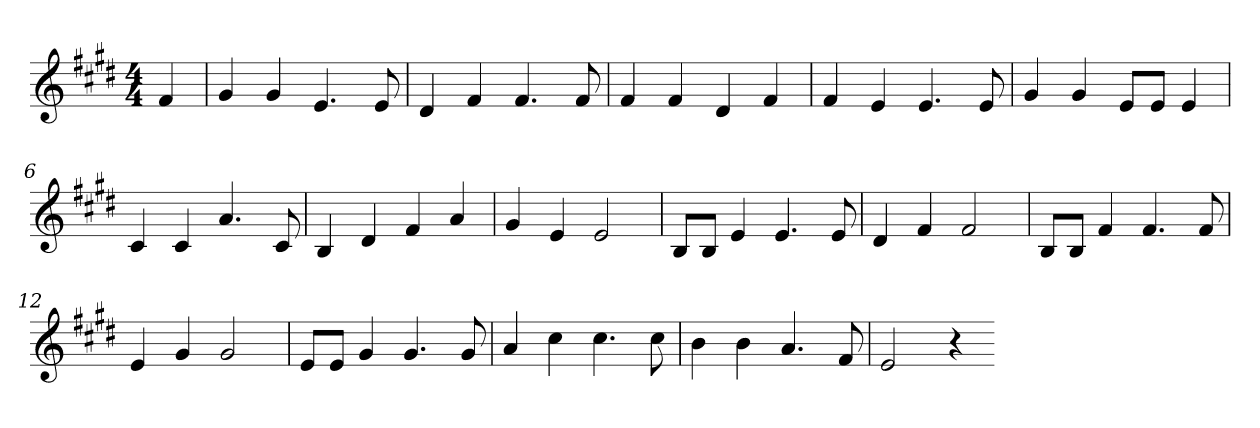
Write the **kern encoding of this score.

**kern
*part1
*staff1
*k[f#c#g#d#]
*E:
*M4/4
=
4f#
=1
4g#
4g#
4.e
8e
=2
4d#
4f#
4.f#
8f#
=3
4f#
4f#
4d#
4f#
=4
4f#
4e
4.e
8e
=5
4g#
4g#
8eL
8eJ
4e
=6
4c#
4c#
4.a
8c#
=7
4B
4d#
4f#
4a
=8
4g#
4e
2e
=9
8BL
8BJ
4e
4.e
8e
=10
4d#
4f#
2f#
=11
8BL
8BJ
4f#
4.f#
8f#
=12
4e
4g#
2g#
=13
8eL
8eJ
4g#
4.g#
8g#
=14
4a
4cc#
4.cc#
8cc#
=15
4b
4b
4.a
8f#
=16
2e
4r
=-
*-
